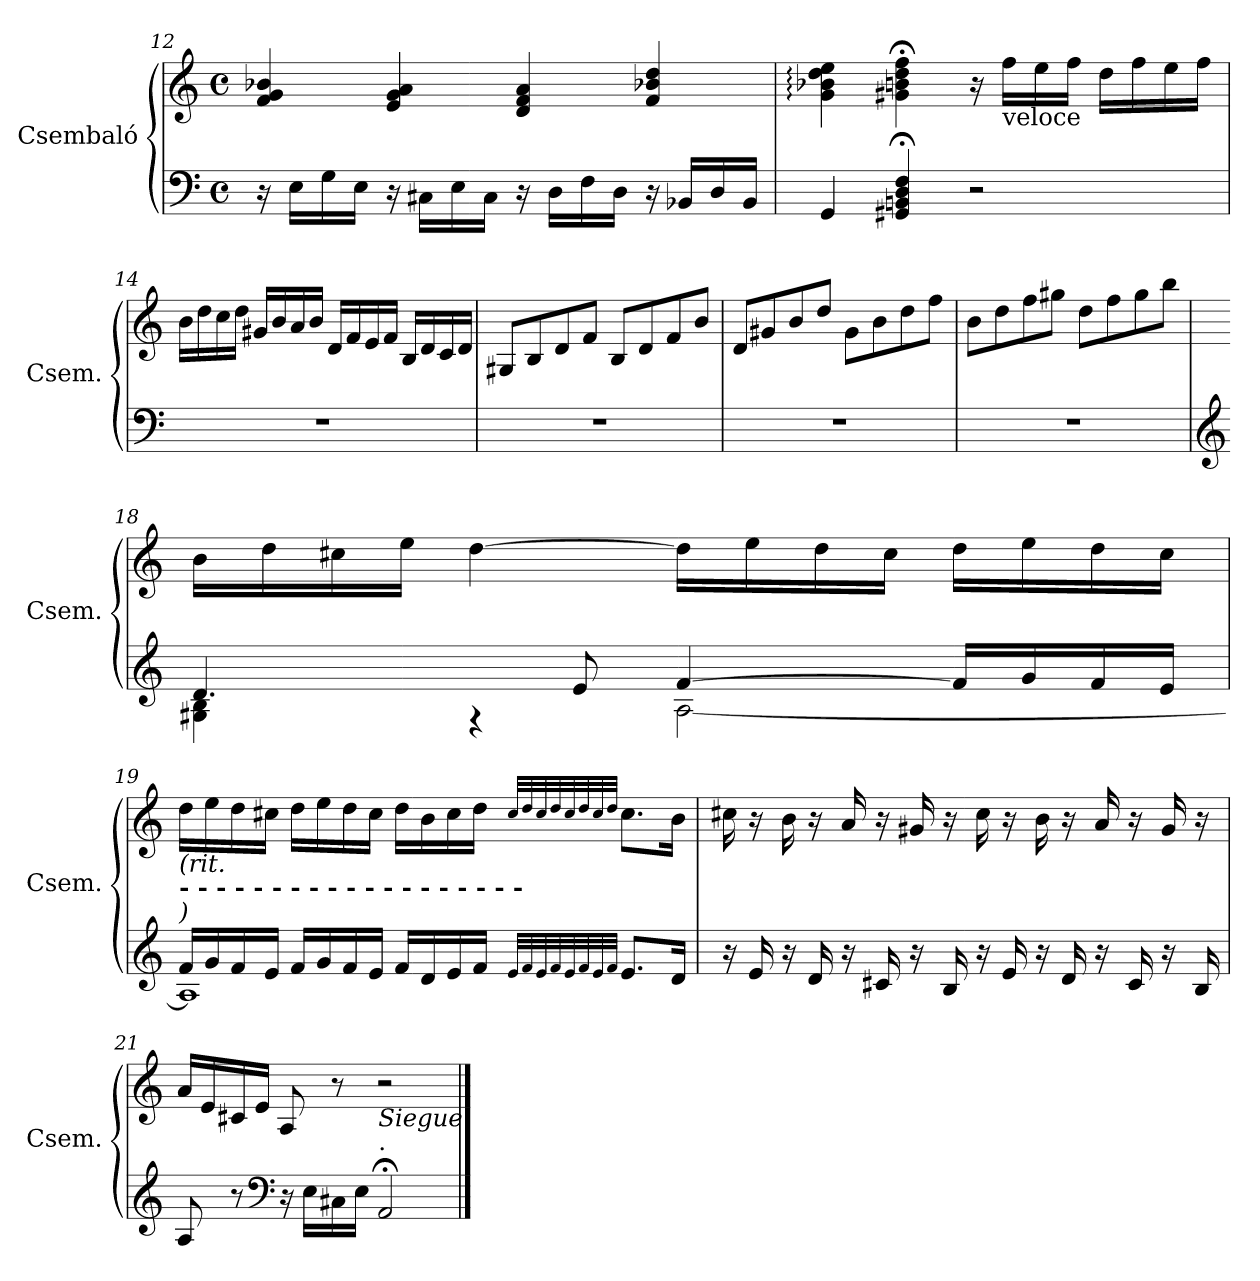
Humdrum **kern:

**kern	**kern
*part1	*part1
*staff2	*staff1
*I"Csembaló	*
*I'Csem.	*
*clefF4	*clefG2
*k[]	*k[]
*M4/4	*M4/4
*met(c)	*met(c)
*MM140	*MM140
=12	=12
16r	4f/ 4g/ 4b-X/
16E\LL	.
16G\	.
16E\JJ	.
*	*MM120
16r	4e/ 4g/ 4a/
16C#X\LL	.
16E\	.
16C#\JJ	.
*	*MM100
16r	4d/ 4f/ 4a/
16D\LL	.
16F\	.
16D\JJ	.
*	*MM80
16r	4f/ 4b-X/ 4dd/
16BB-X/LL	.
16D/	.
16BB-/JJ	.
!!LO:LB:g=z
=13	=13
*	*MM30
4GG:/	4g\: 4b-X\: 4dd\: 4ee\:
*	*MM20
4GG#X/;< 4BBn/;< 4D/;< 4F/;<	4g#X\;< 4bn\;< 4dd\;< 4ff\;<
2r	16r
*	*MM60
!	!LO:TX:b:t=veloce
.	16ff\LL
.	16ee\
.	16ff\JJ
*	*MM80
.	16dd\LL
.	16ff\
.	16ee\
.	16ff\JJ
=14	=14
*	*MM100
1r	16b\LL
.	16dd\
.	16cc\
.	16dd\JJ
*	*MM120
.	16g#X/LL
.	16b/
.	16a/
.	16b/JJ
*	*MM140
.	16d/LL
.	16f/
.	16e/
.	16f/JJ
*	*MM160
.	16B/LL
.	16d/
.	16c/
.	16d/JJ
=15	=15
1r	8G#X/L
.	8B/
.	8d/
.	8f/J
*	*MM180
.	8B/L
.	8d/
.	8f/
.	8b/J
!!LO:LB:g=z
=16	=16
*	*MM200
1r	8d/L
.	8g#X/
.	8b/
.	8dd/J
*	*MM220
.	8g#\L
.	8b\
.	8dd\
.	8ff\J
=17	=17
*	*MM240
1r	8b\L
.	8dd\
.	8ff\
.	8gg#X\J
*	*MM260
.	8dd\L
.	8ff\
.	8gg#\
.	8bb\J
=18	=18
*clefG2	*
*	*MM160
*^	*
4.d/	4G#X\ 4B\	16b\LL
.	.	16dd\
.	.	16cc#X\
.	.	16ee\JJ
.	4r	[4dd\
8e/	.	.
*	*	*MM60
[4f/	[2A\	16dd\LL]
.	.	16ee\
.	.	16dd\
.	.	16cc#\JJ
16f/LL]	.	16dd\LL
*	*	*MM80
16g/	.	16ee\
16f/	.	16dd\
16e/JJ	.	16cc#\JJ
!!LO:LB:g=z
=19	=19	=19
!	!	!LO:TX:b:i:t=(rit.
!	!	!LO:TX:b:B:t=-   -   -   -   -   -   -   -   -   -   -   -   -   -   -   -   -   -   -
!	!	!LO:TX:b:i:t=)
16f/LL	1A]	16dd\LL
*	*	*MM120
16g/	.	16ee\
16f/	.	16dd\
16e/JJ	.	16cc#X\JJ
16f/LL	.	16dd\LL
16g/	.	16ee\
16f/	.	16dd\
16e/JJ	.	16cc#\JJ
16f/LL	.	16dd\LL
*	*	*MM40
16d/	.	16b\
16e/	.	16cc#\
*	*	*MM25
16f/JJ	.	16dd\JJ
*	*	*MM60
32qe/LLL	.	32qcc#/LLL
32qf/	.	32qdd/
32qe/	.	32qcc#/
32qf/	.	32qdd/
32qe/	.	32qcc#/
32qf/	.	32qdd/
32qe/	.	32qcc#/
32qf/JJJ	.	32qdd/JJJ
8.e/L	.	8.cc#\L
16d/Jk	.	16b\Jk
*v	*v	*
=20	=20
*	*MM80
16r	16cc#X\
16e/	16r
*	*MM100
16r	16b\
16d/	16r
*	*MM120
16r	16a/
16c#X/	16r
*	*MM140
16r	16g#X/
16B/	16r
16r	16cc#\
16e/	16r
16r	16b\
16d/	16r
*	*MM120
16r	16a/
16c#/	16r
*	*MM80
16r	16g#/
16B/	16r
!!LO:LB:g=z
=21	=21
8A/	16a/LL
.	16e/
8r	16c#X/
.	16e/JJ
*clefF4	*
*	*MM60
16r	8A/
16E\LL	.
*	*MM45
16C#X\	8r
16E\JJ	.
*	*MM15
!	!LO:TX:b:i:t=Siegue
!	!LO:TX:b:t=.
2AA;</	2r
==	==
*-	*-
